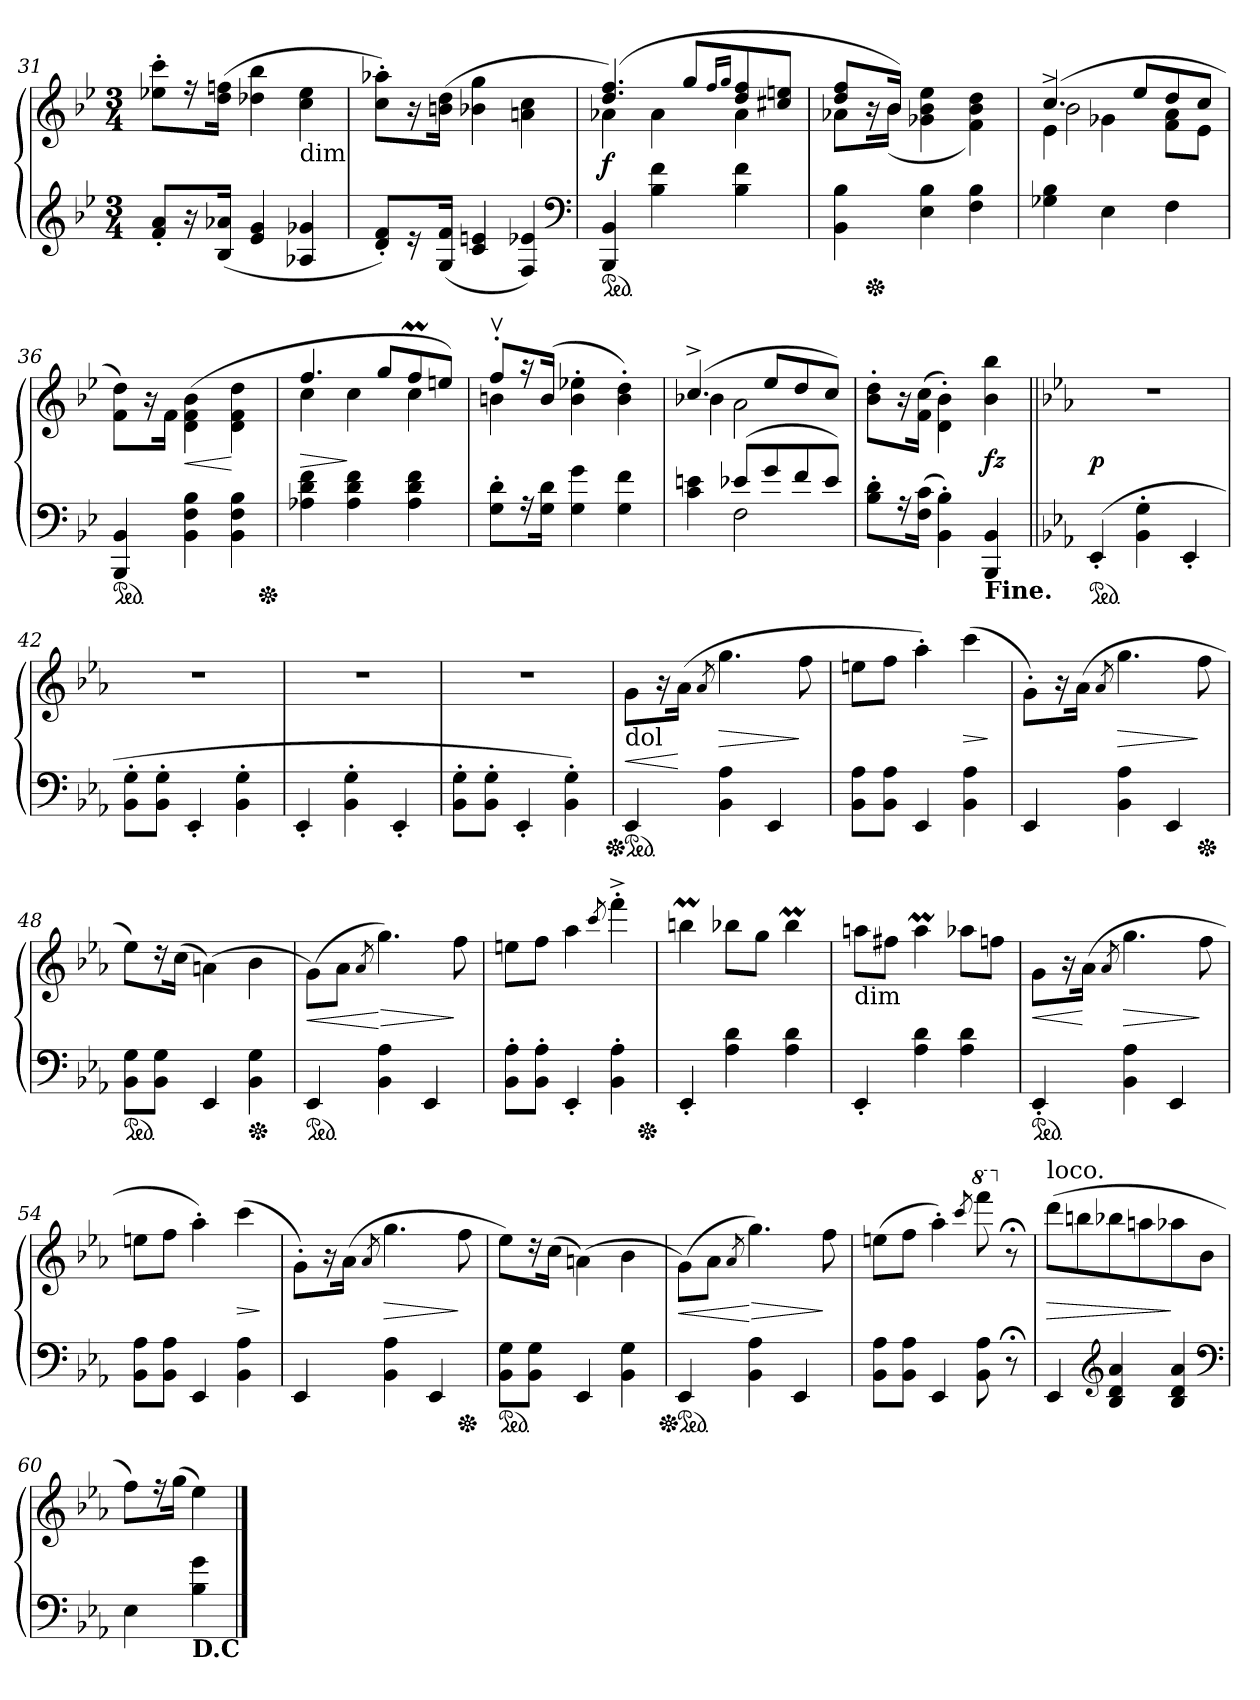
**kern	**kern	**dynam
*part1	*part1	*part1
*staff2	*staff1	*staff1/2
*clefG2	*clefG2	*
*k[b-e-]	*k[b-e-]	*
*M3/4	*M3/4	*
=31	=31	=31
8f' 8a'L	8ee-X' 8ccc'L	.
16r	16r	.
(16B- 16a-XJk	(16dd 16ffnJk	.
4e- 4g	4dd-X 4bb-	.
!	!LO:TX:b:t=dim	!
4A-X 4g-X	4cc 4ee-	.
=32	=32	=32
8d' 8f'L)	8cc' 8aa-X'L)	.
16r	16r	.
(16G 16fJk	(16bn 16ddJk	.
4c 4en	4b-X 4gg	.
4F 4e-X)	4an 4cc	.
*clefF4	*	*
=33	=33	=33
*	*^	*
*ped	*	*	*
4BBB- 4BB-	(>4.dd 4.ff)	4a-X	f
4B- 4f	.	4a-	.
.	8ggL	.	.
.	16qff/LL	.	.
.	16qgg/JJ	.	.
4B- 4f	8dd 8ff	4a-	.
.	8cc#X 8eenJ	.	.
=34	=34	=34	=34
4BB- 4B-	8dd 8ffL	8a-XL	.
*Xped	*	*	*
.	16r	16ryy	.
.	16b-Jk)	(>16b-Jk	.
4E- 4B-	2ryy	4g-X 4b- 4ee-	.
4F 4B-	.	4f\ 4b-\ 4dd\)	.
=35	=35	=35	=35
*	*	*^	*
4G-X 4B-	(4.cc	2b-	4e-^\	.
4E-	.	.	4g-X\	.
.	8ee-L	.	.	.
4F	8dd	4ryy	8f\ 8a\L	.
.	8ccJ	.	8e-\J	.
*	*v	*v	*v	*
=36	=36	=36
*ped	*	*
4BBB- 4BB-	8f\ 8dd\L)	.
.	16r	.
.	16fJk	.
4BB- 4F 4B-	(4d\ 4f\ 4b-\	<
4BB- 4F 4B-	4d\ 4f\ 4dd\	[
*Xped	*	*
=37	=37	=37
*	*^	*
4A-X 4d 4f	4.ff	4cc	>
4A- 4d 4f	.	4cc	]
.	8ggL	.	.
4A- 4d 4f	8ffM	4cc	.
.	8eenJ)	.	.
=38	=38	=38	=38
8G' 8d'L	8ff'vL	4bn	.
16r	16r	.	.
16G 16dJk	(16bJk	.	.
4G 4g	2ryy	4b'> 4ee-X'>	.
4G 4f	.	4b'> 4dd'>)	.
=39	=39	=39	=39
*^	*	*	*
4ryy	4c 4en	(4.cc^	4b-X	.
(<8e-XL	2F	.	2a	.
8g	.	8ee-L	.	.
8f	.	8dd	.	.
8e-J)	.	8ccJ)	.	.
*v	*v	*	*	*
*	*v	*v	*
=40	=40	=40
8B-' 8d'L	8b-'\ 8dd'\L	.
16r	16r	.
(16F 16cJk	(16f 16ccJk	.
4BB-' 4B-')	4d'\ 4b-'\)	.
!LO:TX:b:B:t=Fine.	!	!
4BBB- 4BB-	4b- 4bb-	fz
=41||	=41||	=41||
*k[b-e-a-]	*k[b-e-a-]	*
*ped	*	*
(4EE-'	2.r	p
4BB-' 4G'	.	.
4EE-'	.	.
=42	=42	=42
8BB-' 8G'L	2.r	.
8BB-' 8G'J	.	.
4EE-'	.	.
4BB-' 4G'	.	.
=43	=43	=43
4EE-'	2.r	.
4BB-' 4G'	.	.
4EE-'	.	.
=44	=44	=44
8BB-' 8G'L	2.r	.
8BB-' 8G'J	.	.
4EE-'	.	.
4BB-' 4G')	.	.
=45	=45	=45
!	!LO:TX:b:t=dol	!
*Xped	*	*
*ped	*	*
4EE-	8g\L	<
.	16r	.
.	(>16a-Jk	[
.	8qa-/	.
4BB- 4A-	4.gg	>
4EE-	.	.
.	8ff	]
=46	=46	=46
8BB- 8A-L	8eenL	.
8BB- 8A-J	8ffJ	.
4EE-	4aa-')	.
4BB- 4A-	(4ccc	>
.	.	]
=47	=47	=47
4EE-	8g'\L)	.
.	16r	.
.	(>16a-Jk	.
.	8qa-/	.
4BB- 4A-	4.gg	>
4EE-	.	.
*Xped	*	*
.	8ff	]
=48	=48	=48
*ped	*	*
8BB- 8GL	8ee-L)	.
8BB- 8GJ	16r	.
.	(16ccJk	.
4EE-	(>4an\)	.
*Xped	*	*
4BB- 4G	4b-	.
=49	=49	=49
*ped	*	*
4EE-	(8g\L)	<
.	8a-J	.
.	8qa-/	.
4BB- 4A-	4.gg)	[ >
4EE-	.	.
.	8ff	]
=50	=50	=50
8BB-' 8A-'L	8eenL	.
8BB-' 8A-'J	8ffJ	.
4EE-'	4aa-	.
.	8qccc/	.
4BB-' 4A-'	4fff'^<	.
*Xped	*	*
=51	=51	=51
4EE-'	4bbnm	.
4A- 4d	8bb-XL	.
.	8ggJ	.
4A- 4d	4bb-M	.
=52	=52	=52
!	!LO:TX:b:t=dim	!
4EE-'	8aanL	.
.	8ff#XJ	.
4A- 4d	4aam	.
4A- 4d	8aa-XL	.
.	8ffnJ	.
=53	=53	=53
*ped	*	*
4EE-'	8g\L	<
.	16r	.
.	(>16a-Jk	[
.	8qa-/	.
4BB- 4A-	4.gg	>
4EE-	.	.
.	8ff	]
=54	=54	=54
8BB- 8A-L	8eenL	.
8BB- 8A-J	8ffJ	.
4EE-	4aa-')	.
4BB- 4A-	(4ccc	>
.	.	]
=55	=55	=55
4EE-	8g'\L)	.
.	16r	.
.	(>16a-Jk	.
.	8qa-/	.
4BB- 4A-	4.gg	>
4EE-	.	.
*Xped	*	*
.	8ff	]
=56	=56	=56
*ped	*	*
8BB- 8GL	8ee-L)	.
8BB- 8GJ	16r	.
.	(16ccJk	.
4EE-	(4an\)	.
4BB- 4G	4b-	.
=57	=57	=57
*Xped	*	*
*ped	*	*
4EE-	(8g\L)	<
.	8a-J	.
.	8qa-/	.
4BB- 4A-	4.gg)	[ >
4EE-	.	.
.	8ff	]
=58	=58	=58
8BB- 8A-L	(8eenL	.
8BB- 8A-J	8ffJ	.
4EE-	4aa-')	.
.	8qccc/	.
*	*8va	*
8BB- 8A-	8ffff	.
*	*X8va	*
8r;<	8r;<	.
=59	=59	=59
!	!LO:TX:a:t=loco.	!
4EE-	(8dddL	>
.	8bbn	.
*clefG2	*	*
4B- 4d 4a-	8bb-X	.
.	8aan	.
4B- 4d 4a-	8aa-X	]
.	8b-J	.
*clefF4	*	*
=60	=60	=60
4E-	8ffL)	.
.	16r	.
.	(16ggJk	.
!LO:TX:b:B:t=D.C	!	!
4B- 4g	4ee-)	.
==	==	==
*-	*-	*-
